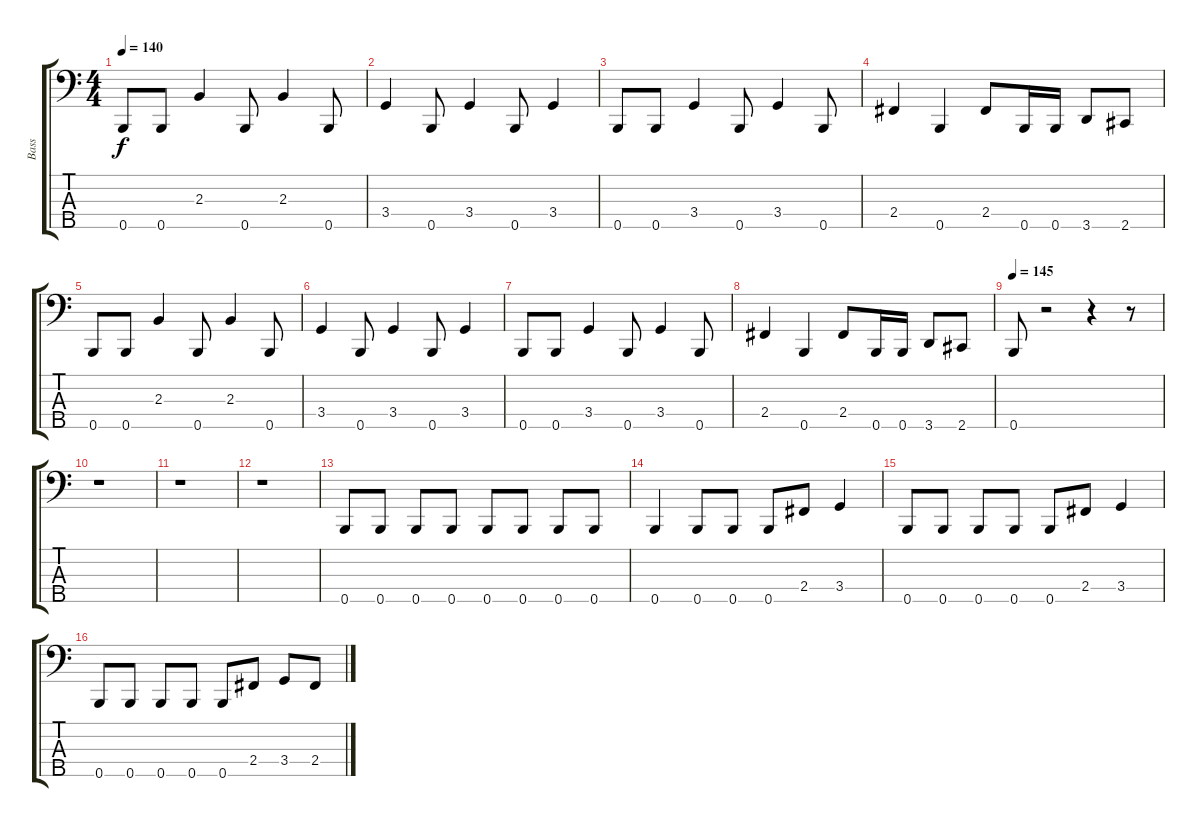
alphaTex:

\track ("Bass" "Bass") {instrument electricbasspick}
\staff {score tabs}
\tuning (G2 D2 A1 E1 B0) {hide}
\ts (4 4)
\tempo 140
\clef f4
\ks c
0.5.8{dy f} 0.5.8 2.3.4 0.5.8 2.3.4 0.5.8 |
3.4.4 0.5.8 3.4.4 0.5.8 3.4.4 |
0.5.8 0.5.8 3.4.4 0.5.8 3.4.4 0.5.8 |
2.4.4 0.5.4 2.4.8 0.5.16 0.5.16 3.5.8 2.5.8 |
0.5.8 0.5.8 2.3.4 0.5.8 2.3.4 0.5.8 |
3.4.4 0.5.8 3.4.4 0.5.8 3.4.4 |
0.5.8 0.5.8 3.4.4 0.5.8 3.4.4 0.5.8 |
2.4.4 0.5.4 2.4.8 0.5.16 0.5.16 3.5.8 2.5.8 |
\tempo 145
0.5.8 r.2 r.4 r.8 |
r.1 |
r.1 |
r.1 |
0.5.8 0.5.8 0.5.8 0.5.8 0.5.8 0.5.8 0.5.8 0.5.8 |
0.5.4 0.5.8 0.5.8 0.5.8 2.4.8 3.4.4 |
0.5.8 0.5.8 0.5.8 0.5.8 0.5.8 2.4.8 3.4.4 |
0.5.8 0.5.8 0.5.8 0.5.8 0.5.8 2.4.8 3.4.8 2.4.8
